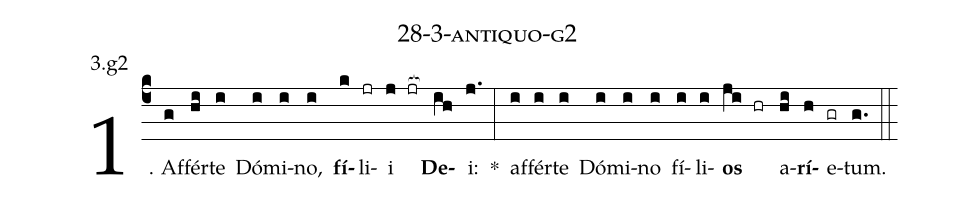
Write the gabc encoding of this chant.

name: 28-3-antiquo-g2;
annotation: 3.g2;
%%
(c4)1. Af(g)fér(hi)te(i) Dó(i)mi(i)no,(i) <b>fí</b>(k)li(jr)i(j jr[ocb:1{]) <b>De</b>(ih[ocb:0}])i:(j.) *(:) af(i)fér(i)te(i) Dó(i)mi(i)no(i) fí(i)li(i)<b>os</b>(ji hr) a(hi)<b>rí</b>(h)e(gr)tum.(g.) (::)
